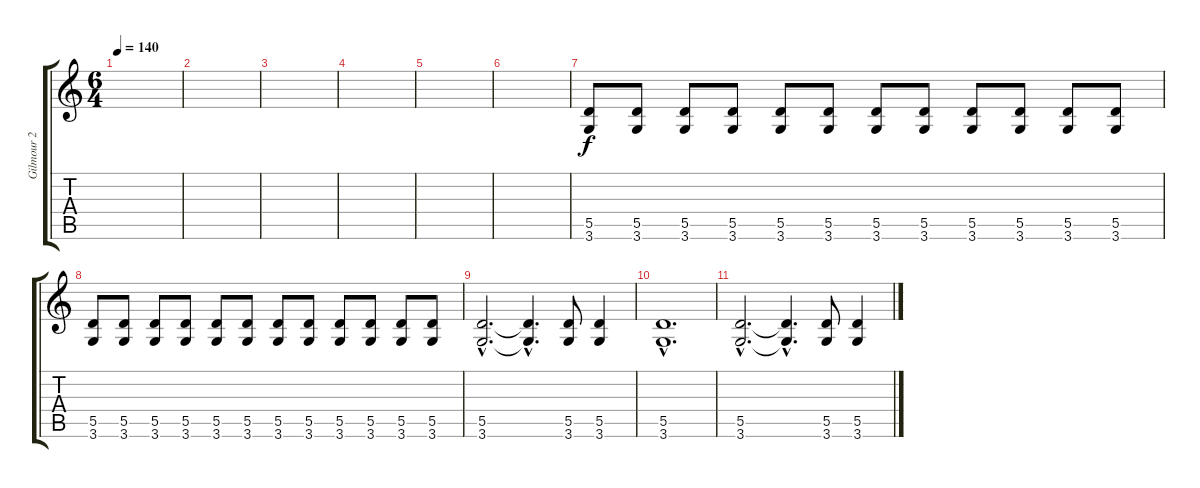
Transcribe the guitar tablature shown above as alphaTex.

\track ("Gilmour 2" "Gilmour 2") {instrument electricguitarclean}
\staff {score tabs}
\tuning (E4 B3 G3 D3 A2 E2) {hide}
\ts (6 4)
\tempo 140
\clef g2
\ks c
|
|
|
|
|
|
(5.5 3.6).8 (5.5 3.6).8 (5.5 3.6).8 (5.5 3.6).8 (5.5 3.6).8 (5.5 3.6).8 (5.5 3.6).8 (5.5 3.6).8 (5.5 3.6).8 (5.5 3.6).8 (5.5 3.6).8 (5.5 3.6).8 |
(5.5 3.6).8 (5.5 3.6).8 (5.5 3.6).8 (5.5 3.6).8 (5.5 3.6).8 (5.5 3.6).8 (5.5 3.6).8 (5.5 3.6).8 (5.5 3.6).8 (5.5 3.6).8 (5.5 3.6).8 (5.5 3.6).8 |
(5.5{hac} 3.6{hac}).2{d} (5.5{hac t} 3.6{hac t}).4{d} (5.5 3.6).8 (5.5 3.6).4 |
(5.5{hac} 3.6{hac}).1{d} |
(5.5{hac} 3.6{hac}).2{d} (5.5{hac t} 3.6{hac t}).4{d} (5.5 3.6).8 (5.5 3.6).4
